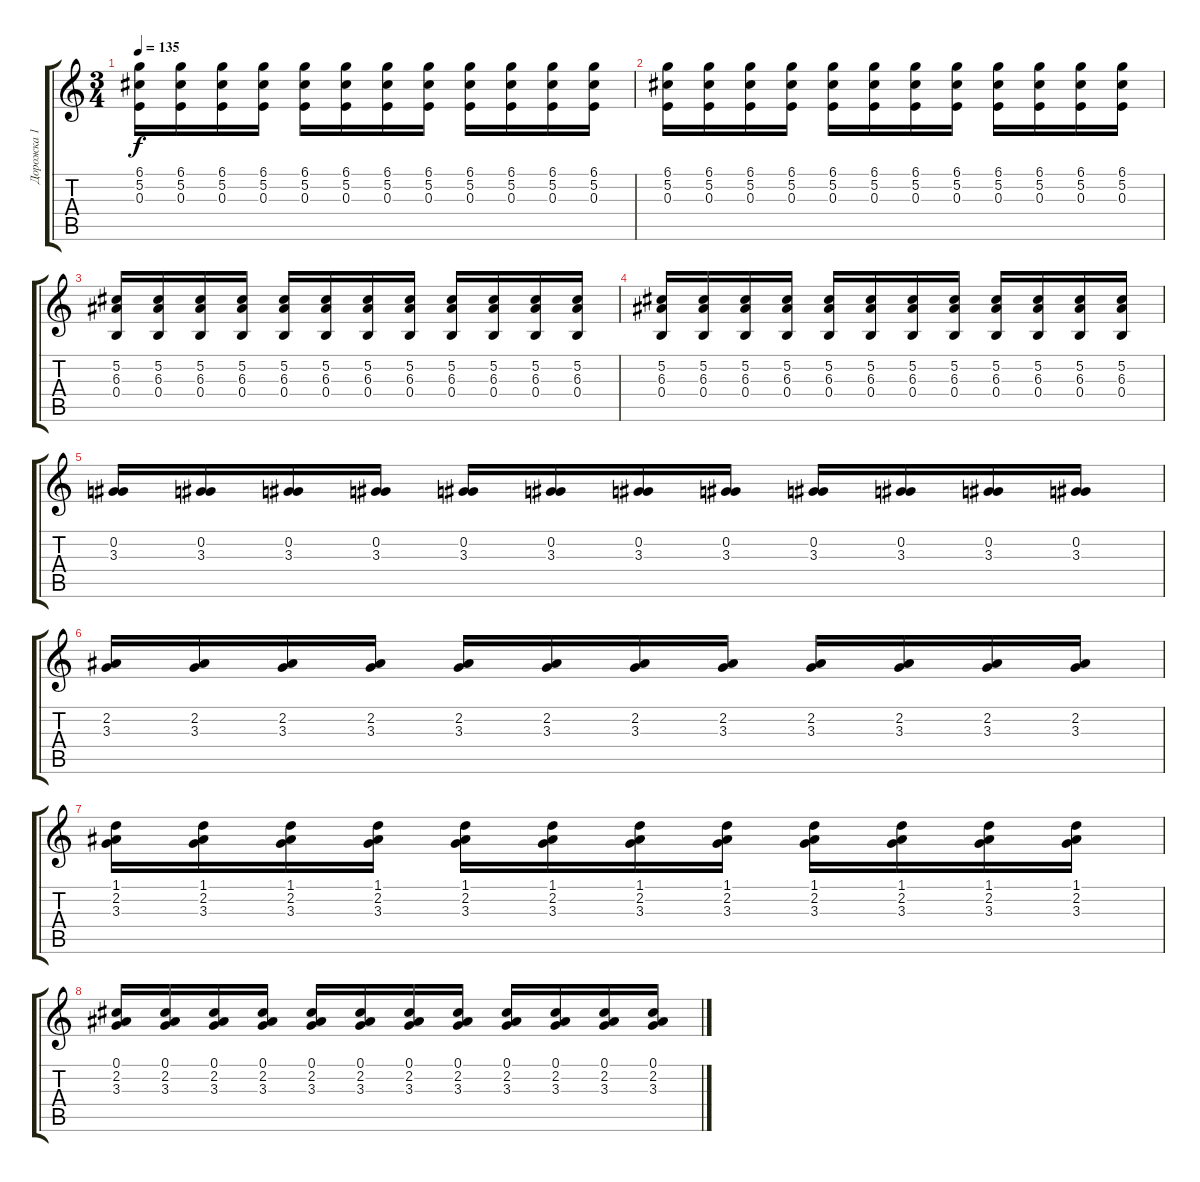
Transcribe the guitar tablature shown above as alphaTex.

\track ("Дорожка 1" "Дорожка 1") {instrument distortionguitar}
\staff {score tabs}
\tuning (Db4 Ab3 E3 B2 Gb2 Db2) {hide}
\ts (3 4)
\tempo 135
\clef g2
\ks c
(6.1 5.2 0.3).16{dy f} (6.1 5.2 0.3).16 (6.1 5.2 0.3).16 (6.1 5.2 0.3).16 (6.1 5.2 0.3).16 (6.1 5.2 0.3).16 (6.1 5.2 0.3).16 (6.1 5.2 0.3).16 (6.1 5.2 0.3).16 (6.1 5.2 0.3).16 (6.1 5.2 0.3).16 (6.1 5.2 0.3).16 |
(6.1 5.2 0.3).16 (6.1 5.2 0.3).16 (6.1 5.2 0.3).16 (6.1 5.2 0.3).16 (6.1 5.2 0.3).16 (6.1 5.2 0.3).16 (6.1 5.2 0.3).16 (6.1 5.2 0.3).16 (6.1 5.2 0.3).16 (6.1 5.2 0.3).16 (6.1 5.2 0.3).16 (6.1 5.2 0.3).16 |
(5.2 6.3 0.4).16 (5.2 6.3 0.4).16 (5.2 6.3 0.4).16 (5.2 6.3 0.4).16 (5.2 6.3 0.4).16 (5.2 6.3 0.4).16 (5.2 6.3 0.4).16 (5.2 6.3 0.4).16 (5.2 6.3 0.4).16 (5.2 6.3 0.4).16 (5.2 6.3 0.4).16 (5.2 6.3 0.4).16 |
(5.2 6.3 0.4).16 (5.2 6.3 0.4).16 (5.2 6.3 0.4).16 (5.2 6.3 0.4).16 (5.2 6.3 0.4).16 (5.2 6.3 0.4).16 (5.2 6.3 0.4).16 (5.2 6.3 0.4).16 (5.2 6.3 0.4).16 (5.2 6.3 0.4).16 (5.2 6.3 0.4).16 (5.2 6.3 0.4).16 |
(0.2 3.3).16 (0.2 3.3).16 (0.2 3.3).16 (0.2 3.3).16 (0.2 3.3).16 (0.2 3.3).16 (0.2 3.3).16 (0.2 3.3).16 (0.2 3.3).16 (0.2 3.3).16 (0.2 3.3).16 (0.2 3.3).16 |
(2.2 3.3).16 (2.2 3.3).16 (2.2 3.3).16 (2.2 3.3).16 (2.2 3.3).16 (2.2 3.3).16 (2.2 3.3).16 (2.2 3.3).16 (2.2 3.3).16 (2.2 3.3).16 (2.2 3.3).16 (2.2 3.3).16 |
(1.1 2.2 3.3).16 (1.1 2.2 3.3).16 (1.1 2.2 3.3).16 (1.1 2.2 3.3).16 (1.1 2.2 3.3).16 (1.1 2.2 3.3).16 (1.1 2.2 3.3).16 (1.1 2.2 3.3).16 (1.1 2.2 3.3).16 (1.1 2.2 3.3).16 (1.1 2.2 3.3).16 (1.1 2.2 3.3).16 |
(0.1 2.2 3.3).16 (0.1 2.2 3.3).16 (0.1 2.2 3.3).16 (0.1 2.2 3.3).16 (0.1 2.2 3.3).16 (0.1 2.2 3.3).16 (0.1 2.2 3.3).16 (0.1 2.2 3.3).16 (0.1 2.2 3.3).16 (0.1 2.2 3.3).16 (0.1 2.2 3.3).16 (0.1 2.2 3.3).16
